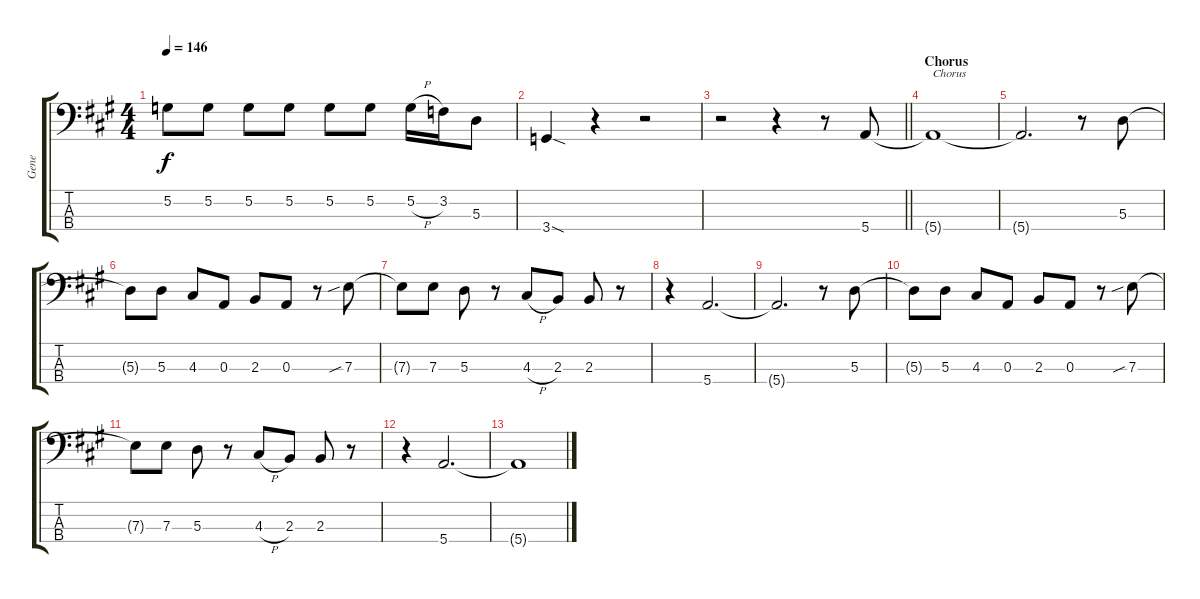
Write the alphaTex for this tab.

\track ("Gene" "Gene") {instrument electricbasspick}
\staff {score tabs}
\tuning (G2 D2 A1 E1) {hide}
\ts (4 4)
\tempo 146
\clef f4
\ks a
5.2{t}.8{dy f} 5.2.8 5.2.8 5.2.8 5.2.8 5.2.8 5.2{h}.16 3.2.16 5.3.8 |
3.4{sod}.4 r.4 r.2 |
\barLineRight lightlight
r.2 r.4 r.8 5.4.8 |
\section ("" "Chorus")
5.4{t}.1{txt "Chorus"} |
5.4{t}.2{d} r.8 5.3.8 |
5.3{t}.8 5.3.8 4.3.8 0.3.8 2.3.8 0.3.8 r.8 7.3{sib}.8 |
7.3{t}.8 7.3.8 5.3.8 r.8 4.3{h}.8 2.3.8 2.3.8 r.8 |
r.4 5.4.2{d} |
5.4{t}.2{d} r.8 5.3.8 |
5.3{t}.8 5.3.8 4.3.8 0.3.8 2.3.8 0.3.8 r.8 7.3{sib}.8 |
7.3{t}.8 7.3.8 5.3.8 r.8 4.3{h}.8 2.3.8 2.3.8 r.8 |
r.4 5.4.2{d} |
5.4{t}.1
